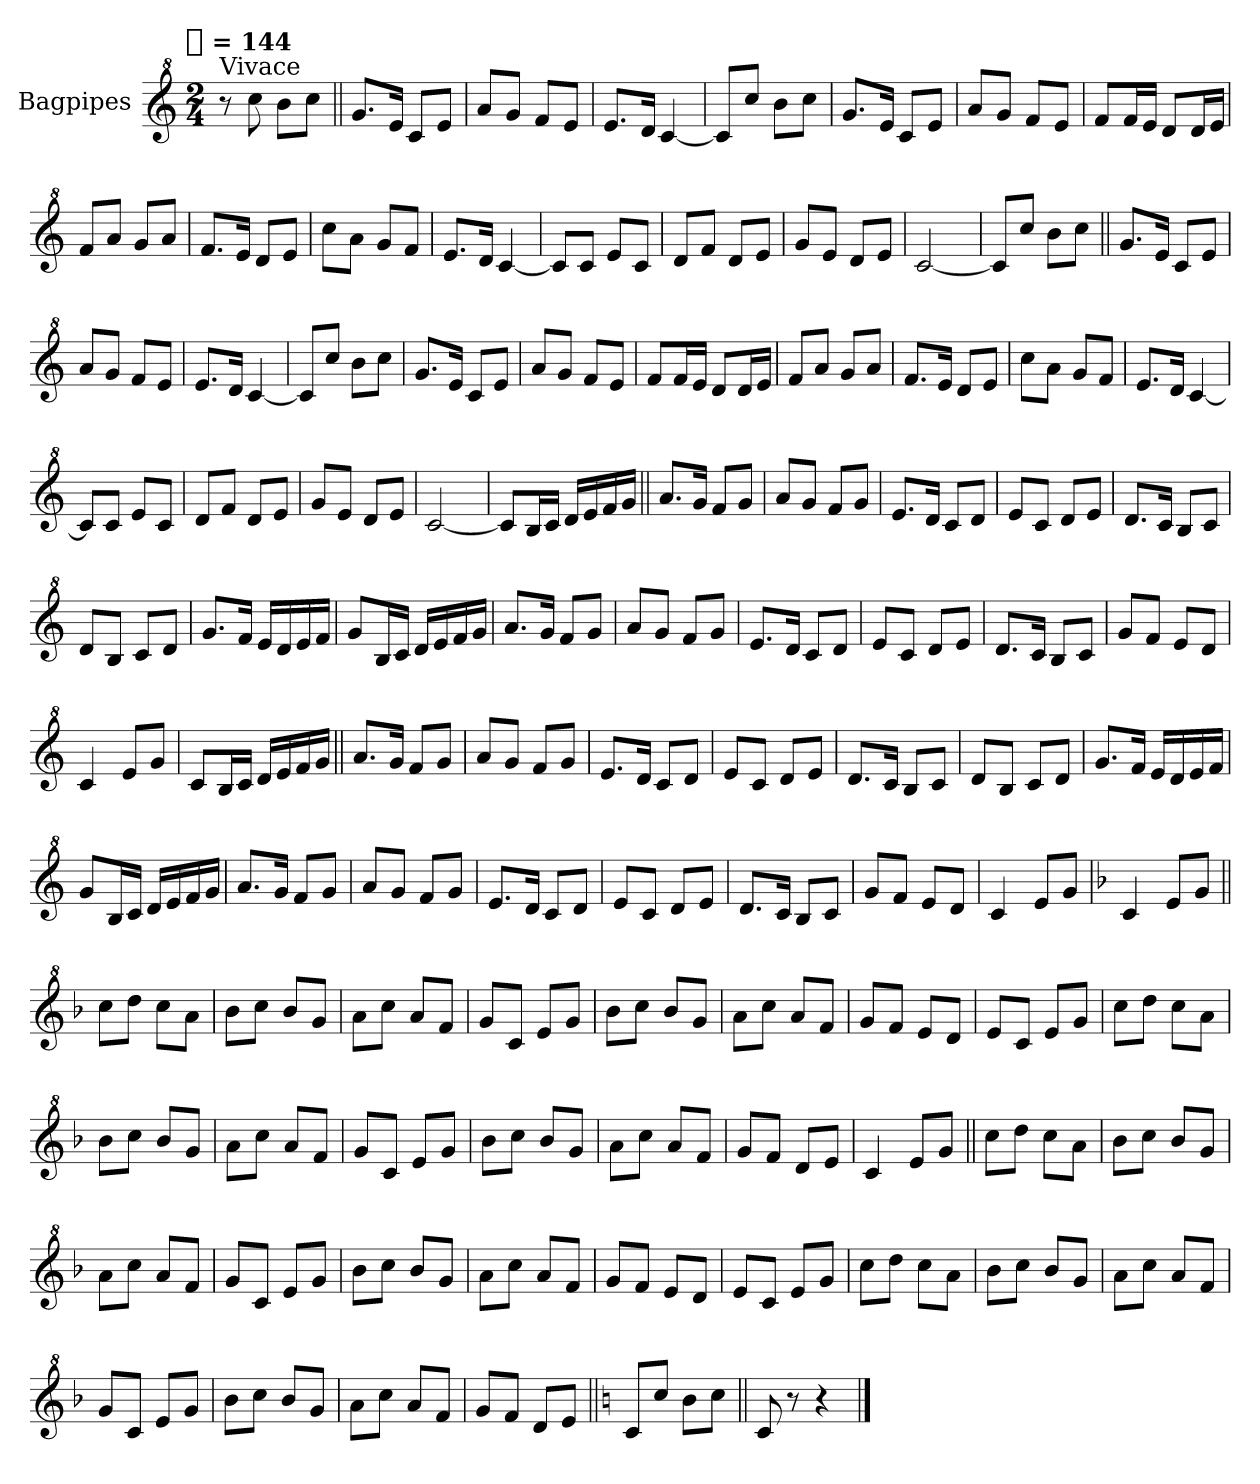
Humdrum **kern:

**kern
*part1
*staff1
*I"Bagpipes
*I'Bag
*clefG^2
*k[]
!!LO:TX:omd:t=[quarter] = 144
*M2/4
*MM144
=1
!LO:TX:a:t=Vivace
8r
8ccc
8bbL
8cccJ
=||
8.ggL
16eeJk
8ccL
8eeJ
=
8aaL
8ggJ
8ffL
8eeJ
=
8.eeL
16ddJk
[4cc
=
8ccL]
8cccJ
8bbL
8cccJ
=
8.ggL
16eeJk
8ccL
8eeJ
=
8aaL
8ggJ
8ffL
8eeJ
=
8ffL
16ffL
16eeJJ
8ddL
16ddL
16eeJJ
=
8ffL
8aaJ
8ggL
8aaJ
=
8.ffL
16eeJk
8ddL
8eeJ
=
8cccL
8aaJ
8ggL
8ffJ
=
8.eeL
16ddJk
[4cc
=
8ccL]
8ccJ
8eeL
8ccJ
=
8ddL
8ffJ
8ddL
8eeJ
=
8ggL
8eeJ
8ddL
8eeJ
=
[2cc
=
8ccL]
8cccJ
8bbL
8cccJ
=||
8.ggL
16eeJk
8ccL
8eeJ
=
8aaL
8ggJ
8ffL
8eeJ
=
8.eeL
16ddJk
[4cc
=
8ccL]
8cccJ
8bbL
8cccJ
=
8.ggL
16eeJk
8ccL
8eeJ
=
8aaL
8ggJ
8ffL
8eeJ
=
8ffL
16ffL
16eeJJ
8ddL
16ddL
16eeJJ
=
8ffL
8aaJ
8ggL
8aaJ
=
8.ffL
16eeJk
8ddL
8eeJ
=
8cccL
8aaJ
8ggL
8ffJ
=
8.eeL
16ddJk
[4cc
=
8ccL]
8ccJ
8eeL
8ccJ
=
8ddL
8ffJ
8ddL
8eeJ
=
8ggL
8eeJ
8ddL
8eeJ
=
[2cc
=
8ccL]
16bL
16ccJJ
16ddLL
16ee
16ff
16ggJJ
=||
8.aaL
16ggJk
8ffL
8ggJ
=
8aaL
8ggJ
8ffL
8ggJ
=
8.eeL
16ddJk
8ccL
8ddJ
=
8eeL
8ccJ
8ddL
8eeJ
=
8.ddL
16ccJk
8bL
8ccJ
=
8ddL
8bJ
8ccL
8ddJ
=
8.ggL
16ffJk
16eeLL
16dd
16ee
16ffJJ
=
8ggL
16bL
16ccJJ
16ddLL
16ee
16ff
16ggJJ
=
8.aaL
16ggJk
8ffL
8ggJ
=
8aaL
8ggJ
8ffL
8ggJ
=
8.eeL
16ddJk
8ccL
8ddJ
=
8eeL
8ccJ
8ddL
8eeJ
=
8.ddL
16ccJk
8bL
8ccJ
=
8ggL
8ffJ
8eeL
8ddJ
=
4cc
8eeL
8ggJ
=
8ccL
16bL
16ccJJ
16ddLL
16ee
16ff
16ggJJ
=||
8.aaL
16ggJk
8ffL
8ggJ
=
8aaL
8ggJ
8ffL
8ggJ
=
8.eeL
16ddJk
8ccL
8ddJ
=
8eeL
8ccJ
8ddL
8eeJ
=
8.ddL
16ccJk
8bL
8ccJ
=
8ddL
8bJ
8ccL
8ddJ
=
8.ggL
16ffJk
16eeLL
16dd
16ee
16ffJJ
=
8ggL
16bL
16ccJJ
16ddLL
16ee
16ff
16ggJJ
=
8.aaL
16ggJk
8ffL
8ggJ
=
8aaL
8ggJ
8ffL
8ggJ
=
8.eeL
16ddJk
8ccL
8ddJ
=
8eeL
8ccJ
8ddL
8eeJ
=
8.ddL
16ccJk
8bL
8ccJ
=
8ggL
8ffJ
8eeL
8ddJ
=
4cc
8eeL
8ggJ
=
*k[b-]
*F:
4cc
8eeL
8ggJ
=||
8cccL
8dddJ
8cccL
8aaJ
=
8bb-L
8cccJ
8bb-L
8ggJ
=
8aaL
8cccJ
8aaL
8ffJ
=
8ggL
8ccJ
8eeL
8ggJ
=
8bb-L
8cccJ
8bb-L
8ggJ
=
8aaL
8cccJ
8aaL
8ffJ
=
8ggL
8ffJ
8eeL
8ddJ
=
8eeL
8ccJ
8eeL
8ggJ
=
8cccL
8dddJ
8cccL
8aaJ
=
8bb-L
8cccJ
8bb-L
8ggJ
=
8aaL
8cccJ
8aaL
8ffJ
=
8ggL
8ccJ
8eeL
8ggJ
=
8bb-L
8cccJ
8bb-L
8ggJ
=
8aaL
8cccJ
8aaL
8ffJ
=
8ggL
8ffJ
8ddL
8eeJ
=
4cc
8eeL
8ggJ
=||
8cccL
8dddJ
8cccL
8aaJ
=
8bb-L
8cccJ
8bb-L
8ggJ
=
8aaL
8cccJ
8aaL
8ffJ
=
8ggL
8ccJ
8eeL
8ggJ
=
8bb-L
8cccJ
8bb-L
8ggJ
=
8aaL
8cccJ
8aaL
8ffJ
=
8ggL
8ffJ
8eeL
8ddJ
=
8eeL
8ccJ
8eeL
8ggJ
=
8cccL
8dddJ
8cccL
8aaJ
=
8bb-L
8cccJ
8bb-L
8ggJ
=
8aaL
8cccJ
8aaL
8ffJ
=
8ggL
8ccJ
8eeL
8ggJ
=
8bb-L
8cccJ
8bb-L
8ggJ
=
8aaL
8cccJ
8aaL
8ffJ
=
8ggL
8ffJ
8ddL
8eeJ
=||
*k[]
*C:
8ccL
8cccJ
8bbL
8cccJ
=||
8cc
8r
4r
==
*-
